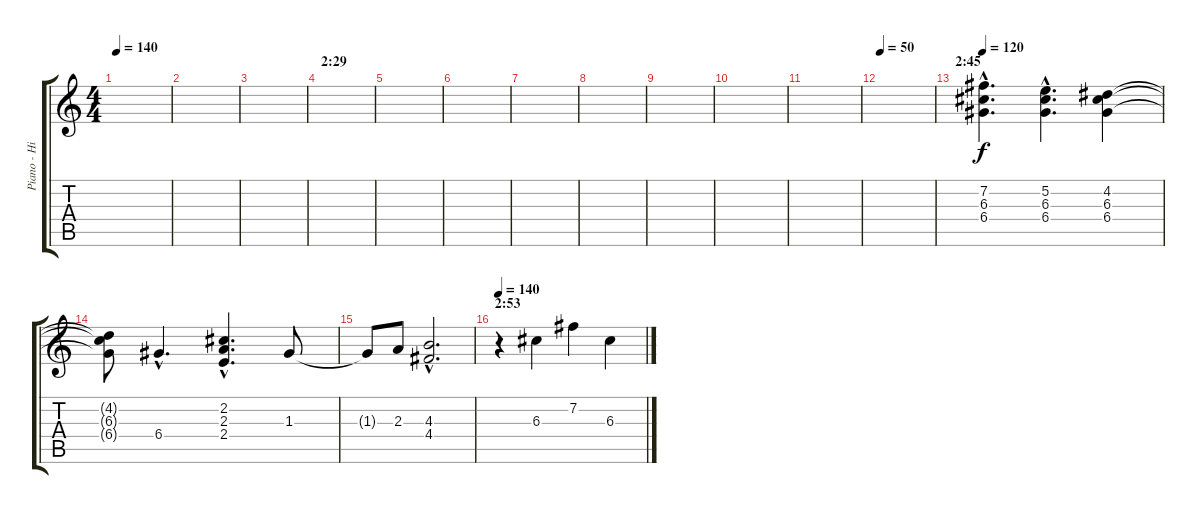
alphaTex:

\track ("Piano - High" "Piano - Hi") {instrument acousticgrandpiano}
\staff {score tabs}
\tuning (E5 B4 G4 D4 A3 E3) {hide}
\ts (4 4)
\tempo 140
\clef g2
\ks c
|
|
|
\section ("" "2:29")
|
|
|
|
|
|
|
|
\tempo 50
|
\section ("" "2:45")
\tempo 120
(7.2{hac} 6.3{hac} 6.4{hac}).4{d} (5.2{hac} 6.3{hac} 6.4{hac}).4{d} (4.2 6.3 6.4).4 |
(4.2{t} 6.3{t} 6.4{t}).8 6.4{hac}.4{d} (2.2{hac} 2.3{hac} 2.4{hac}).4{d} 1.3.8 |
1.3{t}.8 2.3.8 (4.3{hac} 4.4{hac}).2{d} |
\section ("" "2:53")
\tempo 140
r.4 6.3.4 7.2.4 6.3.4
